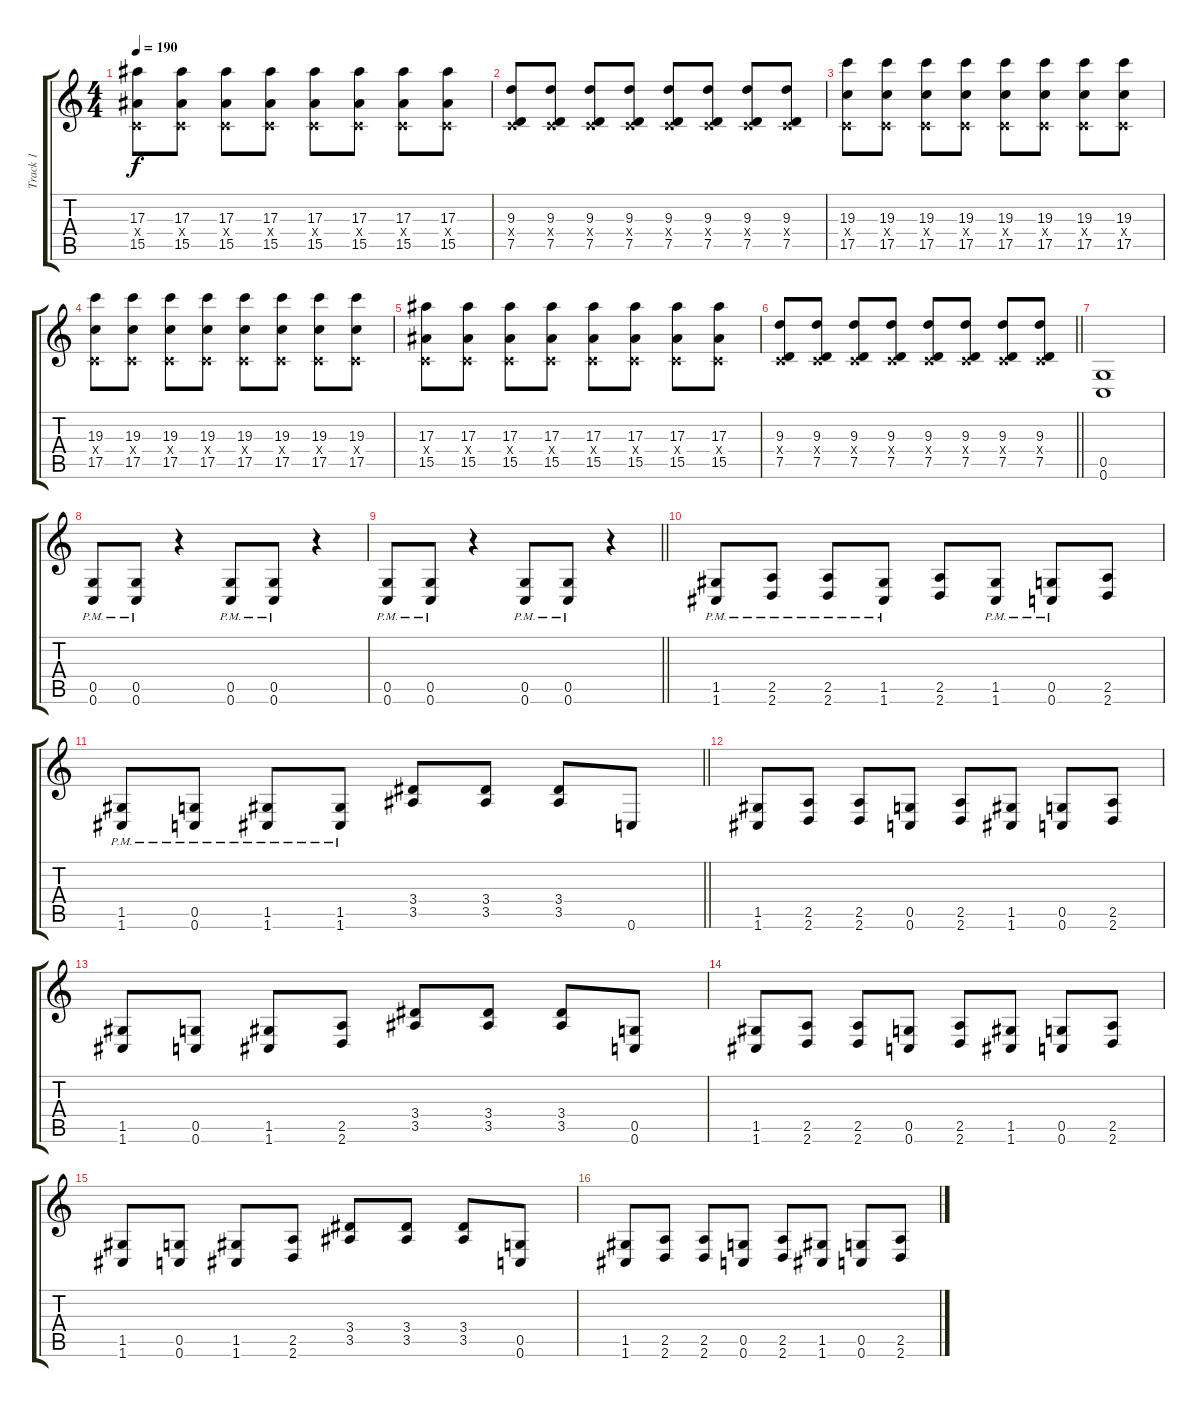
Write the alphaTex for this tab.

\track ("Track 1" "Track 1") {instrument distortionguitar}
\staff {score tabs}
\tuning (D4 A3 F3 C3 G2 C2) {hide}
\ts (4 4)
\tempo 190
\clef g2
\ks c
(17.3 0.4{x} 15.5).8{dy f} (17.3 0.4{x} 15.5).8 (17.3 0.4{x} 15.5).8 (17.3 0.4{x} 15.5).8 (17.3 0.4{x} 15.5).8 (17.3 0.4{x} 15.5).8 (17.3 0.4{x} 15.5).8 (17.3 0.4{x} 15.5).8 |
(9.3 0.4{x} 7.5).8 (9.3 0.4{x} 7.5).8 (9.3 0.4{x} 7.5).8 (9.3 0.4{x} 7.5).8 (9.3 0.4{x} 7.5).8 (9.3 0.4{x} 7.5).8 (9.3 0.4{x} 7.5).8 (9.3 0.4{x} 7.5).8 |
(19.3 0.4{x} 17.5).8 (19.3 0.4{x} 17.5).8 (19.3 0.4{x} 17.5).8 (19.3 0.4{x} 17.5).8 (19.3 0.4{x} 17.5).8 (19.3 0.4{x} 17.5).8 (19.3 0.4{x} 17.5).8 (19.3 0.4{x} 17.5).8 |
(19.3 0.4{x} 17.5).8 (19.3 0.4{x} 17.5).8 (19.3 0.4{x} 17.5).8 (19.3 0.4{x} 17.5).8 (19.3 0.4{x} 17.5).8 (19.3 0.4{x} 17.5).8 (19.3 0.4{x} 17.5).8 (19.3 0.4{x} 17.5).8 |
(17.3 0.4{x} 15.5).8 (17.3 0.4{x} 15.5).8 (17.3 0.4{x} 15.5).8 (17.3 0.4{x} 15.5).8 (17.3 0.4{x} 15.5).8 (17.3 0.4{x} 15.5).8 (17.3 0.4{x} 15.5).8 (17.3 0.4{x} 15.5).8 |
\barLineRight lightlight
(9.3 0.4{x} 7.5).8 (9.3 0.4{x} 7.5).8 (9.3 0.4{x} 7.5).8 (9.3 0.4{x} 7.5).8 (9.3 0.4{x} 7.5).8 (9.3 0.4{x} 7.5).8 (9.3 0.4{x} 7.5).8 (9.3 0.4{x} 7.5).8 |
\section ("" "")
(0.5 0.6).1 |
(0.5{pm} 0.6{pm}).8 (0.5{pm} 0.6{pm}).8 r.4 (0.5{pm} 0.6{pm}).8 (0.5{pm} 0.6{pm}).8 r.4 |
\barLineRight lightlight
(0.5{pm} 0.6{pm}).8 (0.5{pm} 0.6{pm}).8 r.4 (0.5{pm} 0.6{pm}).8 (0.5{pm} 0.6{pm}).8 r.4 |
\section ("" "")
(1.5{pm} 1.6{pm}).8 (2.5{pm} 2.6{pm}).8 (2.5{pm} 2.6{pm}).8 (1.5{pm} 1.6{pm}).8 (2.5 2.6).8 (1.5{pm} 1.6{pm}).8 (0.5{pm} 0.6{pm}).8 (2.5 2.6).8 |
\barLineRight lightlight
(1.5{pm} 1.6{pm}).8 (0.5{pm} 0.6{pm}).8 (1.5{pm} 1.6{pm}).8 (1.5{pm} 1.6{pm}).8 (3.4 3.5).8 (3.4 3.5).8 (3.4 3.5).8 0.6.8 |
\section ("" "")
(1.5 1.6).8 (2.5 2.6).8 (2.5 2.6).8 (0.5 0.6).8 (2.5 2.6).8 (1.5 1.6).8 (0.5 0.6).8 (2.5 2.6).8 |
(1.5 1.6).8 (0.5 0.6).8 (1.5 1.6).8 (2.5 2.6).8 (3.4 3.5).8 (3.4 3.5).8 (3.4 3.5).8 (0.5 0.6).8 |
(1.5 1.6).8 (2.5 2.6).8 (2.5 2.6).8 (0.5 0.6).8 (2.5 2.6).8 (1.5 1.6).8 (0.5 0.6).8 (2.5 2.6).8 |
(1.5 1.6).8 (0.5 0.6).8 (1.5 1.6).8 (2.5 2.6).8 (3.4 3.5).8 (3.4 3.5).8 (3.4 3.5).8 (0.5 0.6).8 |
(1.5 1.6).8 (2.5 2.6).8 (2.5 2.6).8 (0.5 0.6).8 (2.5 2.6).8 (1.5 1.6).8 (0.5 0.6).8 (2.5 2.6).8
